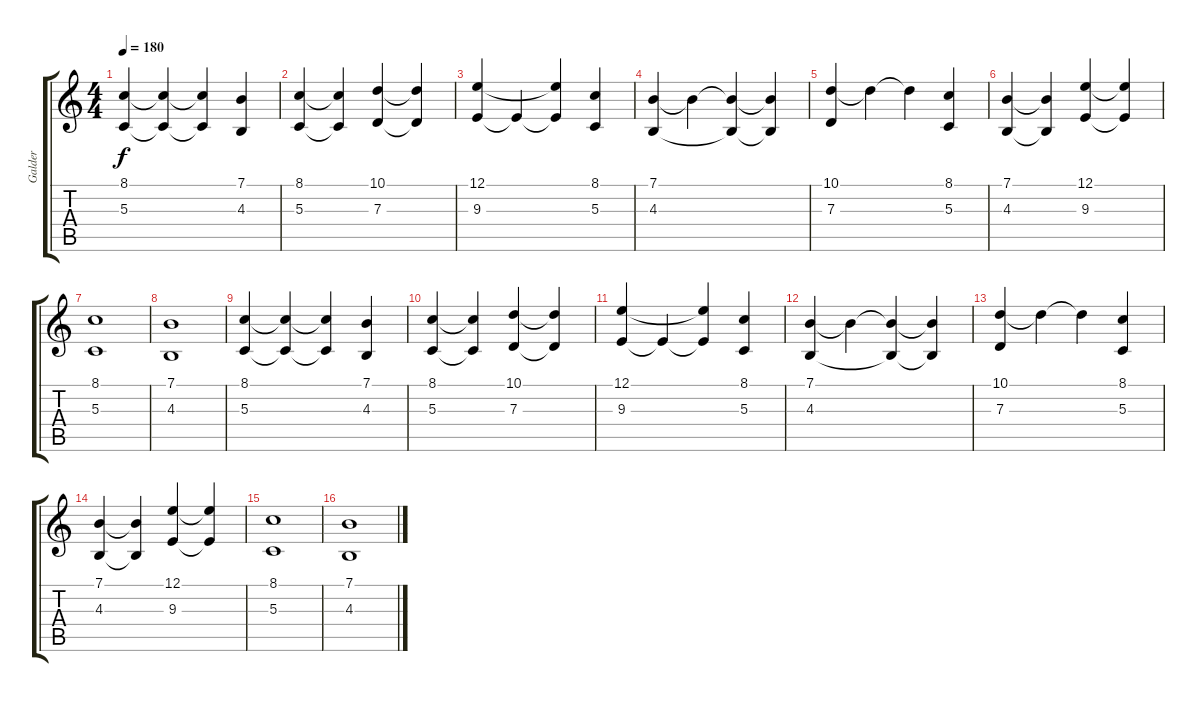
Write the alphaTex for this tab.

\track ("Galder" "Galder") {instrument choiraahs}
\staff {score tabs}
\tuning (E4 B3 G3 D3 A2 E2) {hide}
\ts (4 4)
\tempo 180
\clef g2
\ks c
(8.1 5.3).4{dy f} (8.1{t} 5.3{t}).4 (8.1{t} 5.3{t}).4 (7.1 4.3).4 |
(8.1 5.3).4 (8.1{t} 5.3{t}).4 (10.1 7.3).4 (10.1{t} 7.3{t}).4 |
(12.1 9.3).4 9.3{t}.4 (12.1{t} 9.3{t}).4 (8.1 5.3).4 |
(7.1 4.3).4 7.1{t}.4 (7.1{t} 4.3{t}).4 (7.1{t} 4.3{t}).4 |
(10.1 7.3).4 10.1{t}.4 10.1{t}.4 (8.1 5.3).4 |
(7.1 4.3).4 (7.1{t} 4.3{t}).4 (12.1 9.3).4 (12.1{t} 9.3{t}).4 |
(8.1 5.3).1 |
(7.1 4.3).1 |
(8.1 5.3).4 (8.1{t} 5.3{t}).4 (8.1{t} 5.3{t}).4 (7.1 4.3).4 |
(8.1 5.3).4 (8.1{t} 5.3{t}).4 (10.1 7.3).4 (10.1{t} 7.3{t}).4 |
(12.1 9.3).4 9.3{t}.4 (12.1{t} 9.3{t}).4 (8.1 5.3).4 |
(7.1 4.3).4 7.1{t}.4 (7.1{t} 4.3{t}).4 (7.1{t} 4.3{t}).4 |
(10.1 7.3).4 10.1{t}.4 10.1{t}.4 (8.1 5.3).4 |
(7.1 4.3).4 (7.1{t} 4.3{t}).4 (12.1 9.3).4 (12.1{t} 9.3{t}).4 |
(8.1 5.3).1 |
(7.1 4.3).1
